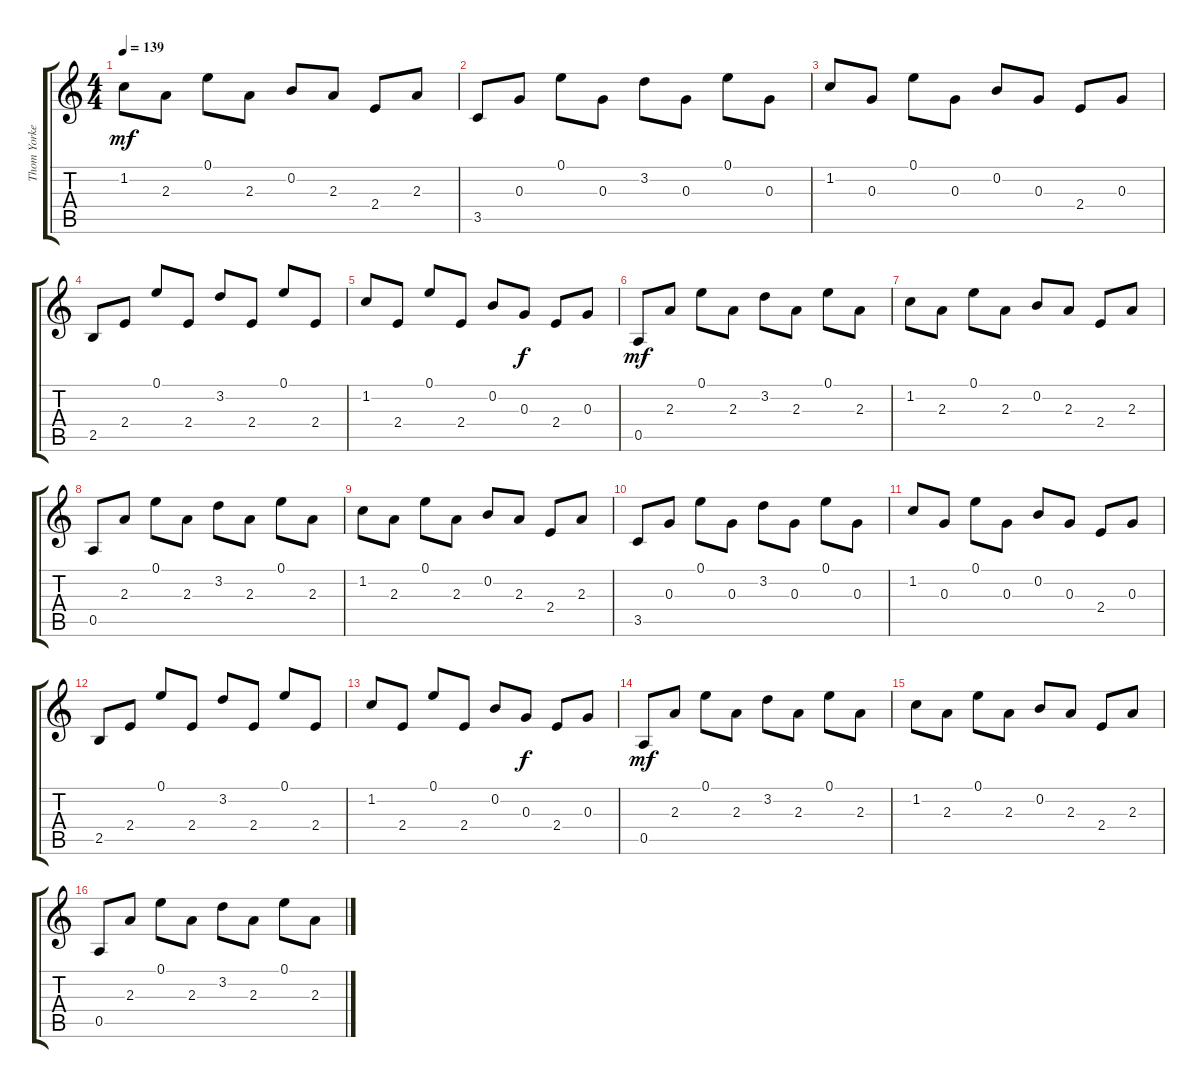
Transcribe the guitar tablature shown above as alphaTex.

\track ("Thom Yorke - Clean Guitar" "Thom Yorke") {instrument electricguitarclean}
\staff {score tabs}
\tuning (E4 B3 G3 D3 A2 E2) {hide}
\ts (4 4)
\tempo 139
\clef g2
\ks c
1.2.8{dy mf} 2.3.8 0.1.8 2.3.8 0.2.8 2.3.8 2.4.8 2.3.8 |
3.5.8 0.3.8 0.1.8 0.3.8 3.2.8 0.3.8 0.1.8 0.3.8 |
1.2.8 0.3.8 0.1.8 0.3.8 0.2.8 0.3.8 2.4.8 0.3.8 |
2.5.8 2.4.8 0.1.8 2.4.8 3.2.8 2.4.8 0.1.8 2.4.8 |
1.2.8 2.4.8 0.1.8 2.4.8 0.2.8 0.3.8{dy f} 2.4.8 0.3.8 |
0.5.8{dy mf} 2.3.8 0.1.8 2.3.8 3.2.8 2.3.8 0.1.8 2.3.8 |
1.2.8 2.3.8 0.1.8 2.3.8 0.2.8 2.3.8 2.4.8 2.3.8 |
0.5.8 2.3.8 0.1.8 2.3.8 3.2.8 2.3.8 0.1.8 2.3.8 |
1.2.8 2.3.8 0.1.8 2.3.8 0.2.8 2.3.8 2.4.8 2.3.8 |
3.5.8 0.3.8 0.1.8 0.3.8 3.2.8 0.3.8 0.1.8 0.3.8 |
1.2.8 0.3.8 0.1.8 0.3.8 0.2.8 0.3.8 2.4.8 0.3.8 |
2.5.8 2.4.8 0.1.8 2.4.8 3.2.8 2.4.8 0.1.8 2.4.8 |
1.2.8 2.4.8 0.1.8 2.4.8 0.2.8 0.3.8{dy f} 2.4.8 0.3.8 |
0.5.8{dy mf} 2.3.8 0.1.8 2.3.8 3.2.8 2.3.8 0.1.8 2.3.8 |
1.2.8 2.3.8 0.1.8 2.3.8 0.2.8 2.3.8 2.4.8 2.3.8 |
0.5.8 2.3.8 0.1.8 2.3.8 3.2.8 2.3.8 0.1.8 2.3.8
